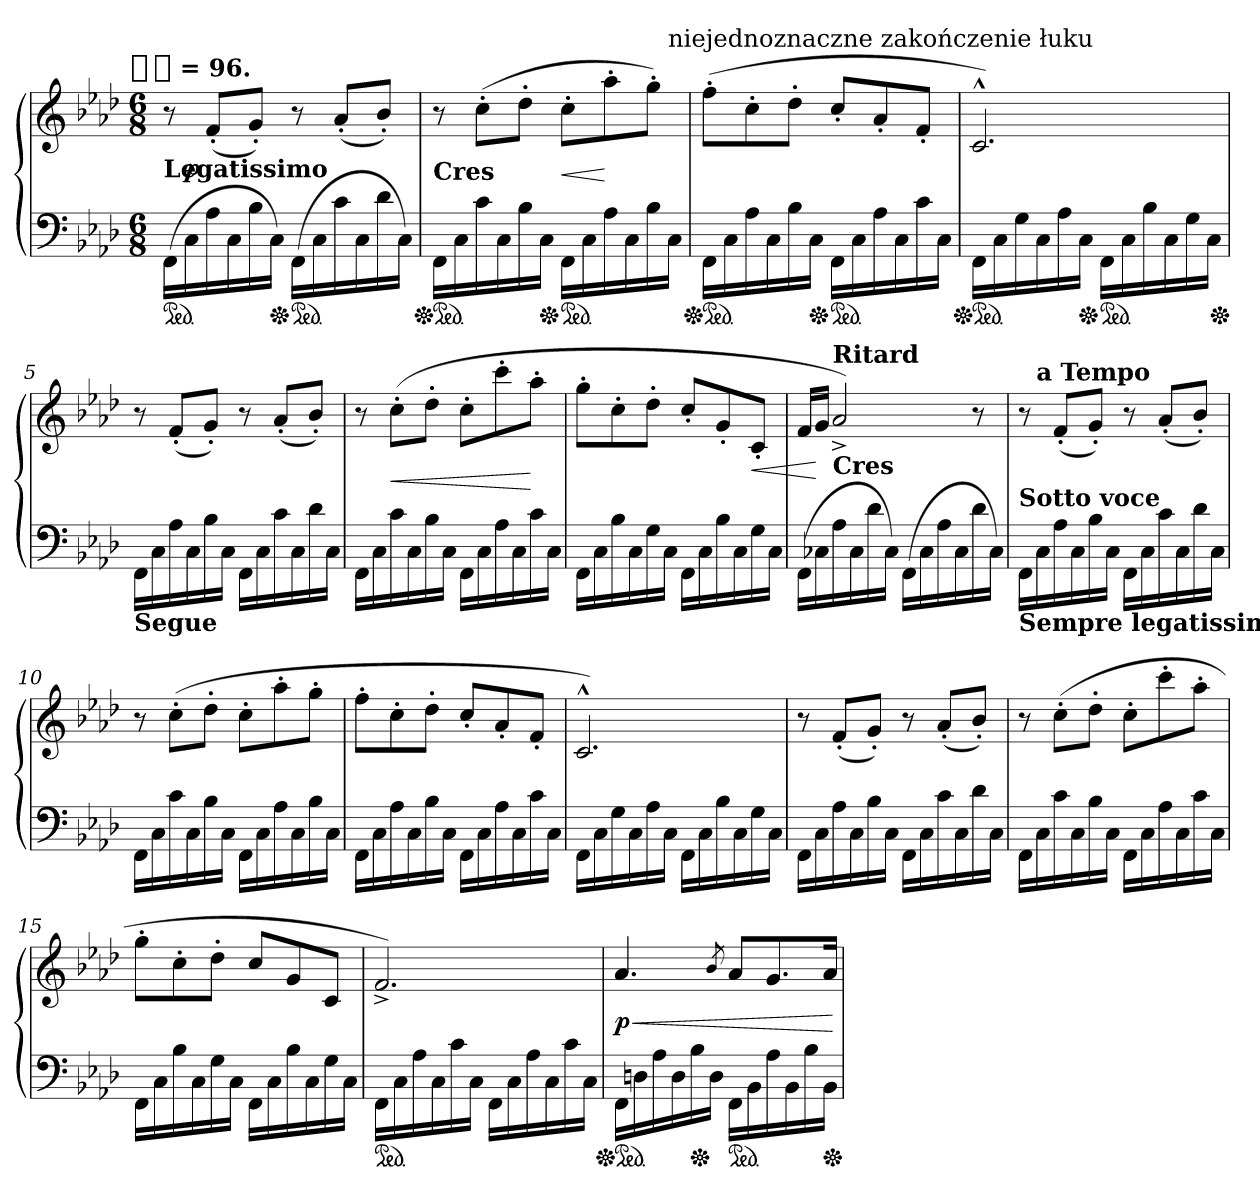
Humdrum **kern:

**kern	**kern	**dynam
*part1	*part1	*part1
*staff2	*staff1	*staff1/2
*clefF4	*clefG2	*
*k[b-e-a-d-]	*k[b-e-a-d-]	*
!!LO:TX:omd:t=[quarter-dot] = 96.
*M6/8	*M6/8	*
*MM144	*MM144	*
=1	=1	=1
*	*^	*
!	!LO:TX:b:B:t=Legatissimo	!	!
*ped	*	*	*
(16FFLL	8r	16ryy	.
16C	.	2ryy	p
16A-	(8f'L	.	.
16C	.	.	.
16B-	8g'J)	.	.
*Xped	*	*	*
16CJJ)	.	.	.
*ped	*	*	*
(16FFLL	8r	.	.
16C	.	.	.
16c	(8a-'L	.	.
16C	.	8.ryy	.
16d-	8b-'J)	.	.
16CJJ)	.	.	.
=2	=2	=2	=2
!	!LO:TX:c:B:t=Cres	!	!
*Xped	*	*	*
*ped	*	*	*
16FFLL	8r	2ryy	.
16C	.	.	.
16c	(8cc'L	.	.
16C	.	.	.
16B-	8dd-'J	.	.
*Xped	*	*	*
16CJJ	.	.	.
*ped	*	*	*
16FFLL	8cc'L	.	<
16C	.	.	.
16A-	8aa-'	8.ryy	[
16C	.	.	.
16B-	8gg'J)	.	.
!	!	!LO:TX:a:t=niejednoznaczne zakończenie łuku	!
16CJJ	.	16ryy	.
=3	=3	=3	=3
!	!LO:TX:b:B:t=Con forza	!	!
*	*v	*v	*
*Xped	*	*
*ped	*	*
16FFLL	(8ff'L	.
16C	.	.
16A-	8cc'	.
16C	.	.
16B-	8dd-'J	.
*Xped	*	*
16CJJ	.	.
*ped	*	*
16FFLL	8cc'L	.
16C	.	.
16A-	8a-'	.
16C	.	.
16c	8f'J	.
16CJJ	.	.
=4	=4	=4
*Xped	*	*
*ped	*	*
16FF\LL	2.c^^)	.
16C	.	.
16G	.	.
16C	.	.
16A-	.	.
*Xped	*	*
16CJJ	.	.
*ped	*	*
16FFLL	.	.
16C	.	.
16B-	.	.
16C	.	.
16G	.	.
16CJJ	.	.
*Xped	*	*
=5	=5	=5
!LO:TX:b:B:t=Segue	!	!
16FFLL	8r	.
16C	.	.
16A-	(8f'L	.
16C	.	.
16B-	8g'J)	.
16CJJ	.	.
16FFLL	8r	.
16C	.	.
16c	(8a-'L	.
16C	.	.
16d-	8b-'J)	.
16CJJ	.	.
=6	=6	=6
16FFLL	8r	.
16C	.	.
16c	(8cc'L	<
16C	.	.
16B-	8dd-'J	.
16CJJ	.	.
16FFLL	8cc'L	.
16C	.	.
16A-	8ccc'	.
16C	.	.
16c	8aa-'J	[
16CJJ	.	.
=7	=7	=7
16FFLL	8gg'L	.
16C	.	.
16B-	8cc'	.
16C	.	.
16G	8dd-'J	.
16CJJ	.	.
16FFLL	8cc'L	.
16C	.	.
16B-	8g'	.
16C	.	.
16G	8c'J	<
16CJJ	.	.
=8	=8	=8
(16FFLL	16fLL	.
16C-X	16gJJ	[
!	!LO:TX:c:B:t=Cres	!
!	!LO:TX:a:B:t=Ritard	!
16A-	2a-^)	.
16C-	.	.
16d-	.	.
16C-JJ)	.	.
(16FFLL	.	.
16C-	.	.
16A-	.	.
16C-	.	.
16d-	8r	.
16C-JJ)	.	.
=9	=9	=9
!LO:TX:b:B:t=Sempre legatissimo	!	!
!LO:TX:a:B:t=Sotto voce	!	!
*	*^	*
16FFLL	8r	16ryy	.
!	!	!LO:TX:a:B:t=a Tempo	!
16C	.	2ryy	.
16A-	(8f'L	.	.
16C	.	.	.
16B-	8g'J)	.	.
16CJJ	.	.	.
16FFLL	8r	.	.
16C	.	.	.
16c	(8a-'L	.	.
16C	.	8.ryy	.
16d-	8b-'J)	.	.
16CJJ	.	.	.
*	*v	*v	*
=10	=10	=10
16FFLL	8r	.
16C	.	.
16c	(>8cc'L	.
16C	.	.
16B-	8dd-'J	.
16CJJ	.	.
16FFLL	8cc'L	.
16C	.	.
16A-	8aa-'	.
16C	.	.
16B-	8gg'J	.
16CJJ	.	.
=11	=11	=11
16FFLL	8ff'L	.
16C	.	.
16A-	8cc'	.
16C	.	.
16B-	8dd-'J	.
16CJJ	.	.
16FFLL	8cc'L	.
16C	.	.
16A-	8a-'	.
16C	.	.
16c	8f'J	.
16CJJ	.	.
=12	=12	=12
16FF\LL	2.c^^)	.
16C	.	.
16G	.	.
16C	.	.
16A-	.	.
16CJJ	.	.
16FFLL	.	.
16C	.	.
16B-	.	.
16C	.	.
16G	.	.
16CJJ	.	.
=13	=13	=13
16FFLL	8r	.
16C	.	.
16A-	(8f'L	.
16C	.	.
16B-	8g'J)	.
16CJJ	.	.
16FFLL	8r	.
16C	.	.
16c	(8a-'L	.
16C	.	.
16d-	8b-'J)	.
16CJJ	.	.
=14	=14	=14
16FFLL	8r	.
16C	.	.
16c	(>8cc'L	.
16C	.	.
16B-	8dd-'J	.
16CJJ	.	.
16FFLL	8cc'L	.
16C	.	.
16A-	8ccc'	.
16C	.	.
16c	8aa-'J	.
16CJJ	.	.
=15	=15	=15
16FFLL	8gg'L	.
16C	.	.
16B-	8cc'	.
16C	.	.
16G	8dd-'J	.
16CJJ	.	.
16FFLL	8ccL	.
16C	.	.
16B-	8g	.
16C	.	.
16G	8cJ	.
16CJJ	.	.
=16	=16	=16
!LO:TX:b:t=pedał przed nutą	!	!
*ped	*	*
16FFLL	2.f^)	.
16C	.	.
16A-	.	.
16C	.	.
16c	.	.
16CJJ	.	.
16FFLL	.	.
16C	.	.
16A-	.	.
16C	.	.
16c	.	.
16CJJ	.	.
=17	=17	=17
*Xped	*	*
*ped	*	*
16FFLL	4.a-	< p
16Dn	.	.
16A-	.	.
16D	.	.
*Xped	*	*
16B-	.	.
16DJJ	.	.
.	8qb-/	.
*ped	*	*
16FF\LL	8a-L	.
16BB-	.	.
16A-	8.g	.
16BB-	.	.
16B-	.	.
*Xped	*	*
16BB-JJ	16a-Jk	.
.	.	[
=	=	=
*-	*-	*-
